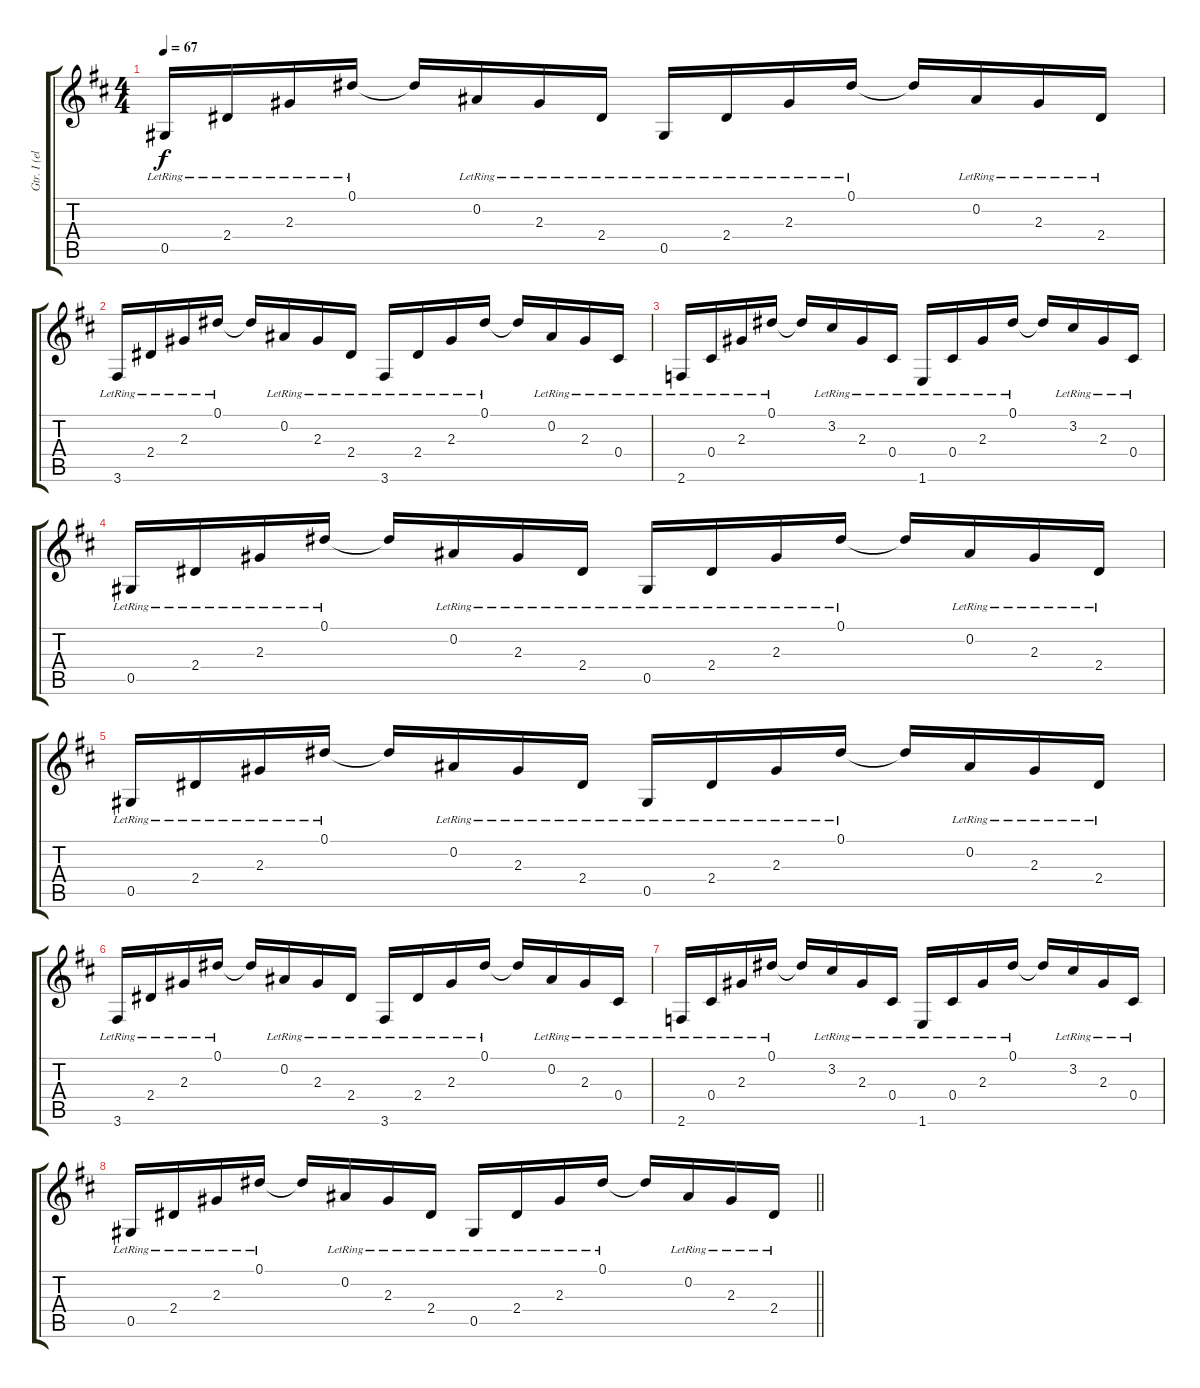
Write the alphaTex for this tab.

\track ("Gtr. I (elec. w/light dist.)" "Gtr. I (el") {instrument distortionguitar}
\staff {score tabs}
\tuning (Eb4 Bb3 Gb3 Db3 Ab2 Eb2) {hide}
\ts (4 4)
\tempo 67
\clef g2
\ks d
0.5{lr}.16{dy f} 2.4{lr}.16 2.3{lr}.16 0.1{lr}.16 0.1{t}.16 0.2{lr}.16 2.3{lr}.16 2.4{lr}.16 0.5{lr}.16 2.4{lr}.16 2.3{lr}.16 0.1{lr}.16 0.1{t}.16 0.2{lr}.16 2.3{lr}.16 2.4{lr}.16 |
3.6{lr}.16 2.4{lr}.16 2.3{lr}.16 0.1{lr}.16 0.1{t}.16 0.2{lr}.16 2.3{lr}.16 2.4{lr}.16 3.6{lr}.16 2.4{lr}.16 2.3{lr}.16 0.1{lr}.16 0.1{t}.16 0.2{lr}.16 2.3{lr}.16 0.4{lr}.16 |
2.6{lr}.16 0.4{lr}.16 2.3{lr}.16 0.1{lr}.16 0.1{t}.16 3.2{lr}.16 2.3{lr}.16 0.4{lr}.16 1.6{lr}.16 0.4{lr}.16 2.3{lr}.16 0.1{lr}.16 0.1{t}.16 3.2{lr}.16 2.3{lr}.16 0.4{lr}.16 |
0.5{lr}.16 2.4{lr}.16 2.3{lr}.16 0.1{lr}.16 0.1{t}.16 0.2{lr}.16 2.3{lr}.16 2.4{lr}.16 0.5{lr}.16 2.4{lr}.16 2.3{lr}.16 0.1{lr}.16 0.1{t}.16 0.2{lr}.16 2.3{lr}.16 2.4{lr}.16 |
0.5{lr}.16 2.4{lr}.16 2.3{lr}.16 0.1{lr}.16 0.1{t}.16 0.2{lr}.16 2.3{lr}.16 2.4{lr}.16 0.5{lr}.16 2.4{lr}.16 2.3{lr}.16 0.1{lr}.16 0.1{t}.16 0.2{lr}.16 2.3{lr}.16 2.4{lr}.16 |
3.6{lr}.16 2.4{lr}.16 2.3{lr}.16 0.1{lr}.16 0.1{t}.16 0.2{lr}.16 2.3{lr}.16 2.4{lr}.16 3.6{lr}.16 2.4{lr}.16 2.3{lr}.16 0.1{lr}.16 0.1{t}.16 0.2{lr}.16 2.3{lr}.16 0.4{lr}.16 |
2.6{lr}.16 0.4{lr}.16 2.3{lr}.16 0.1{lr}.16 0.1{t}.16 3.2{lr}.16 2.3{lr}.16 0.4{lr}.16 1.6{lr}.16 0.4{lr}.16 2.3{lr}.16 0.1{lr}.16 0.1{t}.16 3.2{lr}.16 2.3{lr}.16 0.4{lr}.16 |
\barLineRight lightlight
0.5{lr}.16 2.4{lr}.16 2.3{lr}.16 0.1{lr}.16 0.1{t}.16 0.2{lr}.16 2.3{lr}.16 2.4{lr}.16 0.5{lr}.16 2.4{lr}.16 2.3{lr}.16 0.1{lr}.16 0.1{t}.16 0.2{lr}.16 2.3{lr}.16 2.4{lr}.16
